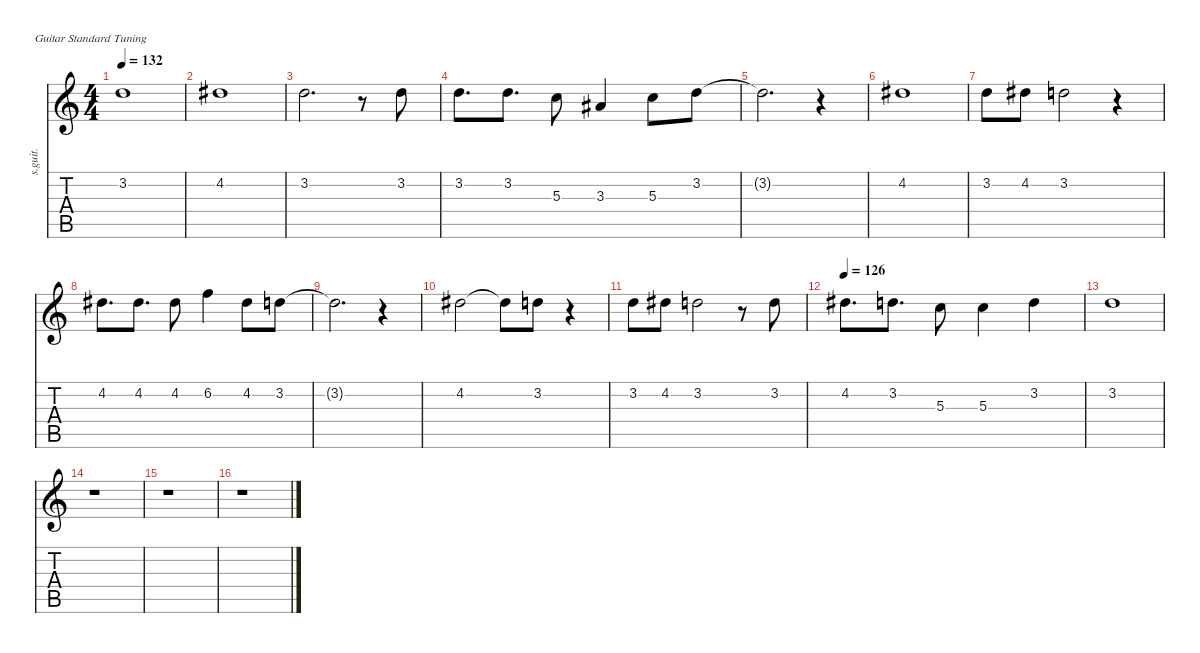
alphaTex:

\defaultSystemsLayout 4
\hideDynamics
\bracketExtendMode nobrackets
\track ("Daron Malakian |  Backing Vocals" "s.guit.") {instrument viola}
\staff {score tabs}
\tuning (E4 B3 G3 D3 A2 E2)
\displaytranspose 12
\ts (4 4)
\tempo 132
\clef g2
\ks c
3.2{t}.1{lyrics (0 "") lyrics (1 "") lyrics (2 "") lyrics (3 "") lyrics (4 "") dy f} |
4.2{acc #}.1{lyrics (0 "") lyrics (1 "") lyrics (2 "") lyrics (3 "") lyrics (4 "")} |
3.2.2{d lyrics (0 "") lyrics (1 "") lyrics (2 "") lyrics (3 "") lyrics (4 "")} r.8 3.2.8{lyrics (0 "") lyrics (1 "") lyrics (2 "") lyrics (3 "") lyrics (4 "")} |
3.2.8{d lyrics (0 "") lyrics (1 "") lyrics (2 "") lyrics (3 "") lyrics (4 "")} 3.2.8{d lyrics (0 "") lyrics (1 "") lyrics (2 "") lyrics (3 "") lyrics (4 "")} 5.3.8{lyrics (0 "") lyrics (1 "") lyrics (2 "") lyrics (3 "") lyrics (4 "")} 3.3{acc #}.4{lyrics (0 "") lyrics (1 "") lyrics (2 "") lyrics (3 "") lyrics (4 "")} 5.3.8{lyrics (0 "") lyrics (1 "") lyrics (2 "") lyrics (3 "") lyrics (4 "")} 3.2.8{lyrics (0 "") lyrics (1 "") lyrics (2 "") lyrics (3 "") lyrics (4 "")} |
3.2{t}.2{d lyrics (0 "") lyrics (1 "") lyrics (2 "") lyrics (3 "") lyrics (4 "")} r.4 |
4.2{acc #}.1{lyrics (0 "") lyrics (1 "") lyrics (2 "") lyrics (3 "") lyrics (4 "")} |
3.2.8{lyrics (0 "") lyrics (1 "") lyrics (2 "") lyrics (3 "") lyrics (4 "")} 4.2{acc #}.8{lyrics (0 "") lyrics (1 "") lyrics (2 "") lyrics (3 "") lyrics (4 "")} 3.2.2{lyrics (0 "") lyrics (1 "") lyrics (2 "") lyrics (3 "") lyrics (4 "")} r.4 |
4.2{acc #}.8{d lyrics (0 "") lyrics (1 "") lyrics (2 "") lyrics (3 "") lyrics (4 "")} 4.2{acc #}.8{d lyrics (0 "") lyrics (1 "") lyrics (2 "") lyrics (3 "") lyrics (4 "")} 4.2{acc #}.8{lyrics (0 "") lyrics (1 "") lyrics (2 "") lyrics (3 "") lyrics (4 "")} 6.2.4{lyrics (0 "") lyrics (1 "") lyrics (2 "") lyrics (3 "") lyrics (4 "")} 4.2{acc #}.8{lyrics (0 "") lyrics (1 "") lyrics (2 "") lyrics (3 "") lyrics (4 "")} 3.2.8{lyrics (0 "") lyrics (1 "") lyrics (2 "") lyrics (3 "") lyrics (4 "")} |
3.2{t}.2{d lyrics (0 "") lyrics (1 "") lyrics (2 "") lyrics (3 "") lyrics (4 "")} r.4 |
4.2{acc #}.2{lyrics (0 "") lyrics (1 "") lyrics (2 "") lyrics (3 "") lyrics (4 "")} 4.2{t acc #}.8{lyrics (0 "") lyrics (1 "") lyrics (2 "") lyrics (3 "") lyrics (4 "")} 3.2.8{lyrics (0 "") lyrics (1 "") lyrics (2 "") lyrics (3 "") lyrics (4 "")} r.4 |
3.2.8{lyrics (0 "") lyrics (1 "") lyrics (2 "") lyrics (3 "") lyrics (4 "")} 4.2{acc #}.8{lyrics (0 "") lyrics (1 "") lyrics (2 "") lyrics (3 "") lyrics (4 "")} 3.2.2{lyrics (0 "") lyrics (1 "") lyrics (2 "") lyrics (3 "") lyrics (4 "")} r.8 3.2.8{lyrics (0 "") lyrics (1 "") lyrics (2 "") lyrics (3 "") lyrics (4 "")} |
\tempo 126
4.2{acc #}.8{d lyrics (0 "") lyrics (1 "") lyrics (2 "") lyrics (3 "") lyrics (4 "")} 3.2.8{d lyrics (0 "") lyrics (1 "") lyrics (2 "") lyrics (3 "") lyrics (4 "")} 5.3.8{lyrics (0 "") lyrics (1 "") lyrics (2 "") lyrics (3 "") lyrics (4 "")} 5.3.4{lyrics (0 "") lyrics (1 "") lyrics (2 "") lyrics (3 "") lyrics (4 "")} 3.2.4{lyrics (0 "") lyrics (1 "") lyrics (2 "") lyrics (3 "") lyrics (4 "")} |
3.2.1{lyrics (0 "") lyrics (1 "") lyrics (2 "") lyrics (3 "") lyrics (4 "")} |
r.1 |
r.1 |
r.1
